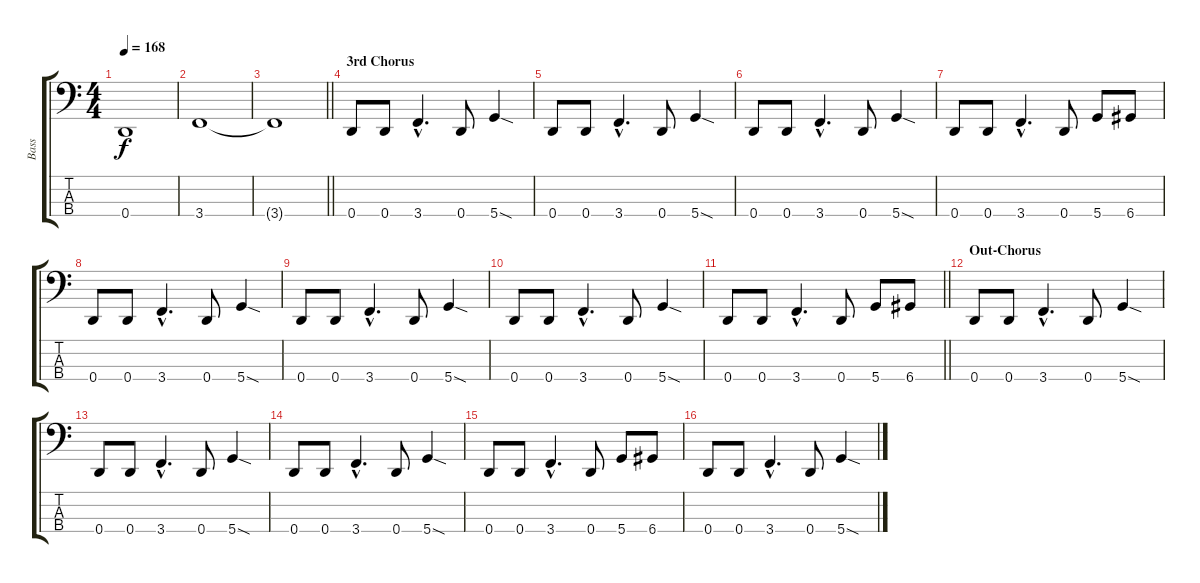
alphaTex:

\track ("Bass" "Bass") {instrument electricbassfinger}
\staff {score tabs}
\tuning (G2 D2 A1 D1) {hide}
\ts (4 4)
\tempo 168
\clef f4
\ks c
0.4{t}.1{dy f} |
3.4.1 |
\barLineRight lightlight
3.4{t}.1 |
\section ("" "3rd Chorus")
0.4.8 0.4.8 3.4{hac}.4{d} 0.4.8 5.4{sod}.4 |
0.4.8 0.4.8 3.4{hac}.4{d} 0.4.8 5.4{sod}.4 |
0.4.8 0.4.8 3.4{hac}.4{d} 0.4.8 5.4{sod}.4 |
0.4.8 0.4.8 3.4{hac}.4{d} 0.4.8 5.4.8 6.4.8 |
0.4.8 0.4.8 3.4{hac}.4{d} 0.4.8 5.4{sod}.4 |
0.4.8 0.4.8 3.4{hac}.4{d} 0.4.8 5.4{sod}.4 |
0.4.8 0.4.8 3.4{hac}.4{d} 0.4.8 5.4{sod}.4 |
\barLineRight lightlight
0.4.8 0.4.8 3.4{hac}.4{d} 0.4.8 5.4.8 6.4.8 |
\section ("" "Out-Chorus")
0.4.8 0.4.8 3.4{hac}.4{d} 0.4.8 5.4{sod}.4 |
0.4.8 0.4.8 3.4{hac}.4{d} 0.4.8 5.4{sod}.4 |
0.4.8 0.4.8 3.4{hac}.4{d} 0.4.8 5.4{sod}.4 |
0.4.8 0.4.8 3.4{hac}.4{d} 0.4.8 5.4.8 6.4.8 |
0.4.8 0.4.8 3.4{hac}.4{d} 0.4.8 5.4{sod}.4
